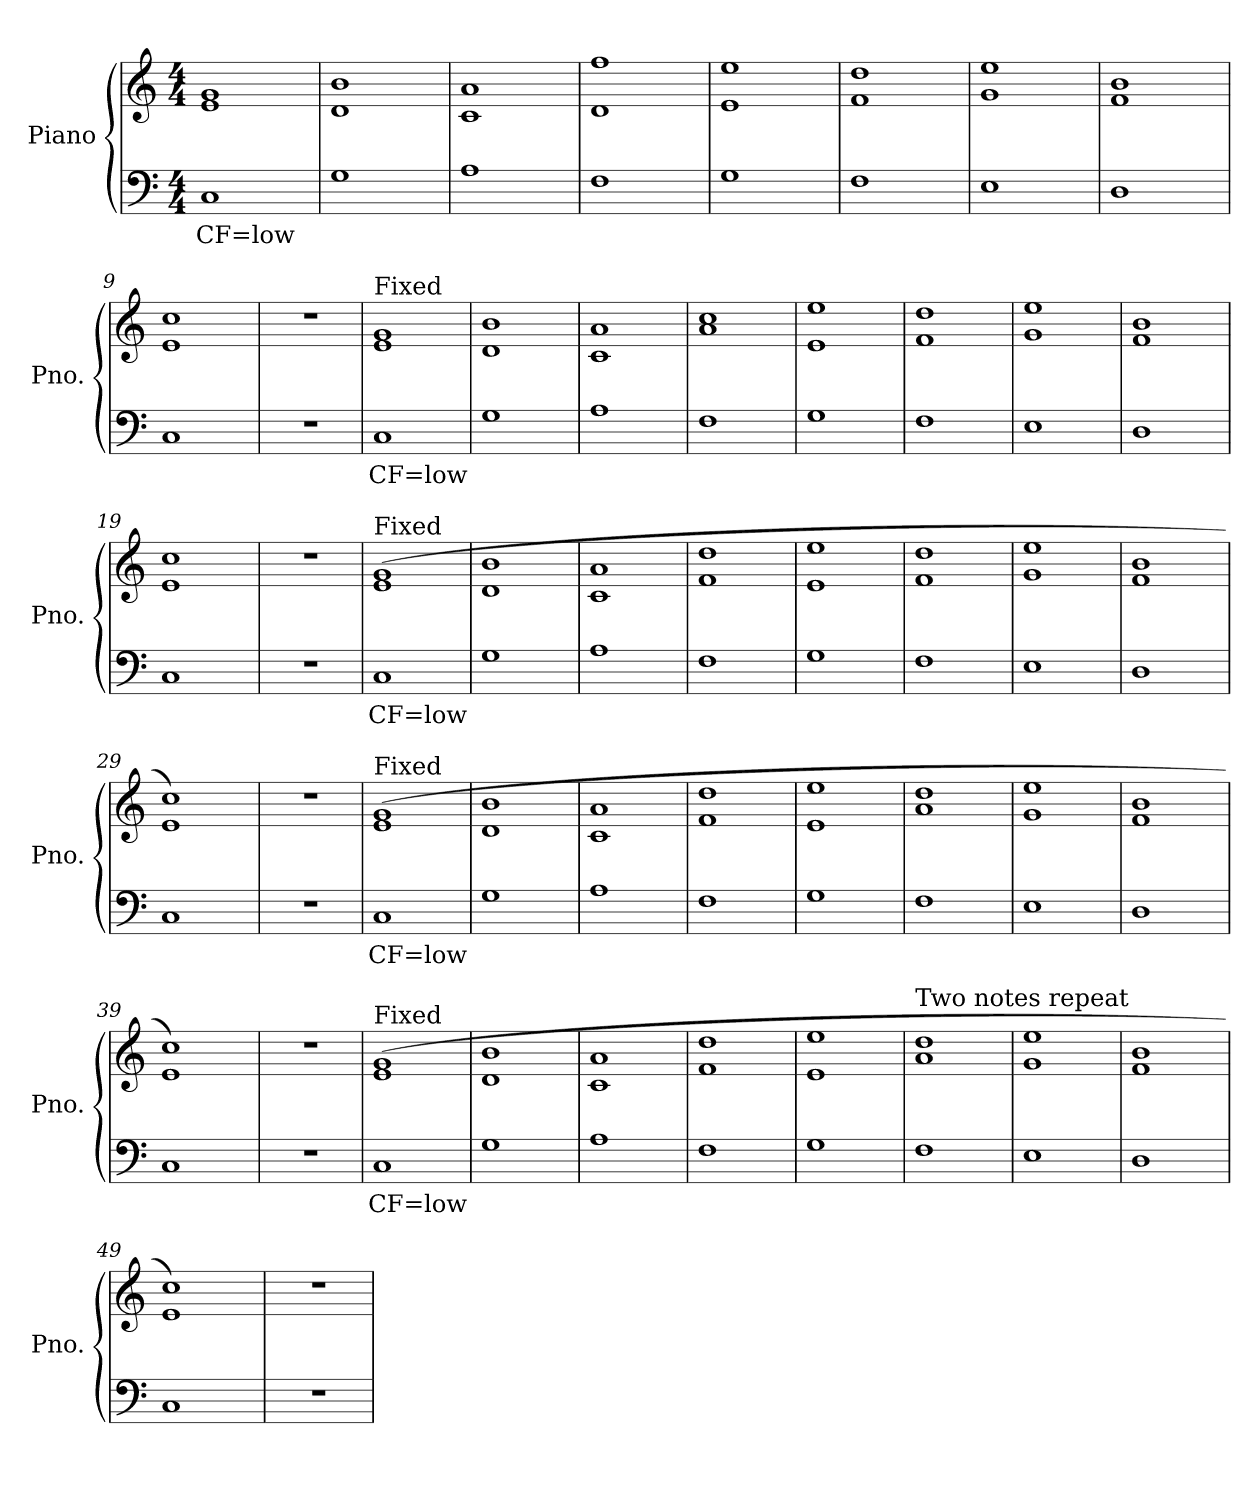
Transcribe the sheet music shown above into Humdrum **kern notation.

**kern	**text	**kern
*part1	*part1	*part1
*staff2	*staff2	*staff1
*I"Piano	*	*
*I'Pno.	*	*
!!LO:PB:g=z
*clefF4	*	*clefG2
*k[]	*	*k[]
*C:	*	*C:
*M4/4	*	*M4/4
*MM200	*	*MM200
=1	=1	=1
!	!LO:LY:b:color=#000000	!
1Ci	CF=low	1ei 1gi
=2	=2	=2
1Gi	.	1di 1bi
=3	=3	=3
1Aj	.	1cj 1aj
=4	=4	=4
1Fi	.	1di 1ffi
=5	=5	=5
1Gi	.	1ei 1eei
=6	=6	=6
1Fi	.	1fi 1ddi
=7	=7	=7
1Ei	.	1gi 1eei
=8	=8	=8
1Di	.	1fi 1bi
=9	=9	=9
1Ci	.	1ei 1cci
=10	=10	=10
1r	.	1r
!!LO:LB:g=z
=11	=11	=11
!	!	!LO:TX:a:t=Fixed
!	!LO:LY:b:color=#000000	!
1Ci	CF=low	1ei 1gi
=12	=12	=12
1Gi	.	1di 1bi
=13	=13	=13
1Ai	.	1cj 1aj
=14	=14	=14
1Fi	.	1aj 1ccj
=15	=15	=15
1Gi	.	1ei 1eei
=16	=16	=16
1Fi	.	1fi 1ddi
=17	=17	=17
1Ei	.	1gi 1eei
=18	=18	=18
1Di	.	1fi 1bi
=19	=19	=19
1Ci	.	1ei 1cci
=20	=20	=20
1r	.	1r
!!LO:LB:g=z
=21	=21	=21
!	!	!LO:TX:a:t=Fixed
!	!LO:LY:b:color=#000000	!
1Ci	CF=low	(1ei 1gi
=22	=22	=22
1Gi	.	1di 1bi
=23	=23	=23
1Ai	.	1ci 1ai
=24	=24	=24
1Fj	.	1fj 1ddj
=25	=25	=25
1Gi	.	1ei 1eei
=26	=26	=26
1Fj	.	1fj 1ddj
=27	=27	=27
1Ei	.	1gi 1eei
=28	=28	=28
1Di	.	1fi 1bi
=29	=29	=29
1Ci	.	1ei 1cci)
=30	=30	=30
1r	.	1r
!!LO:LB:g=z
=31	=31	=31
!	!	!LO:TX:a:t=Fixed
!	!LO:LY:b:color=#000000	!
1Ci	CF=low	(1ei 1gi
=32	=32	=32
1Gi	.	1di 1bi
=33	=33	=33
1Ai	.	1ci 1ai
=34	=34	=34
1Fj	.	1fj 1ddj
=35	=35	=35
1Gi	.	1ei 1eei
=36	=36	=36
1Fj	.	1aj 1ddj
=37	=37	=37
1Ei	.	1gi 1eei
=38	=38	=38
1Di	.	1fi 1bi
=39	=39	=39
1Ci	.	1ei 1cci)
=40	=40	=40
1r	.	1r
!!LO:PB:g=z
=41	=41	=41
!	!	!LO:TX:a:t=Fixed
!	!LO:LY:b:color=#000000	!
1Ci	CF=low	(1ei 1gi
=42	=42	=42
1Gi	.	1di 1bi
=43	=43	=43
1Ai	.	1ci 1ai
=44	=44	=44
1Fi	.	1fi 1ddi
=45	=45	=45
1Gi	.	1ei 1eei
=46	=46	=46
!	!	!LO:TX:a:t=Two notes repeat
1Fi	.	1ai 1ddi
=47	=47	=47
1Ei	.	1gi 1eei
=48	=48	=48
1Di	.	1fi 1bi
=49	=49	=49
1Ci	.	1ei 1cci)
=50	=50	=50
1r	.	1r
=	=	=
*-	*-	*-
